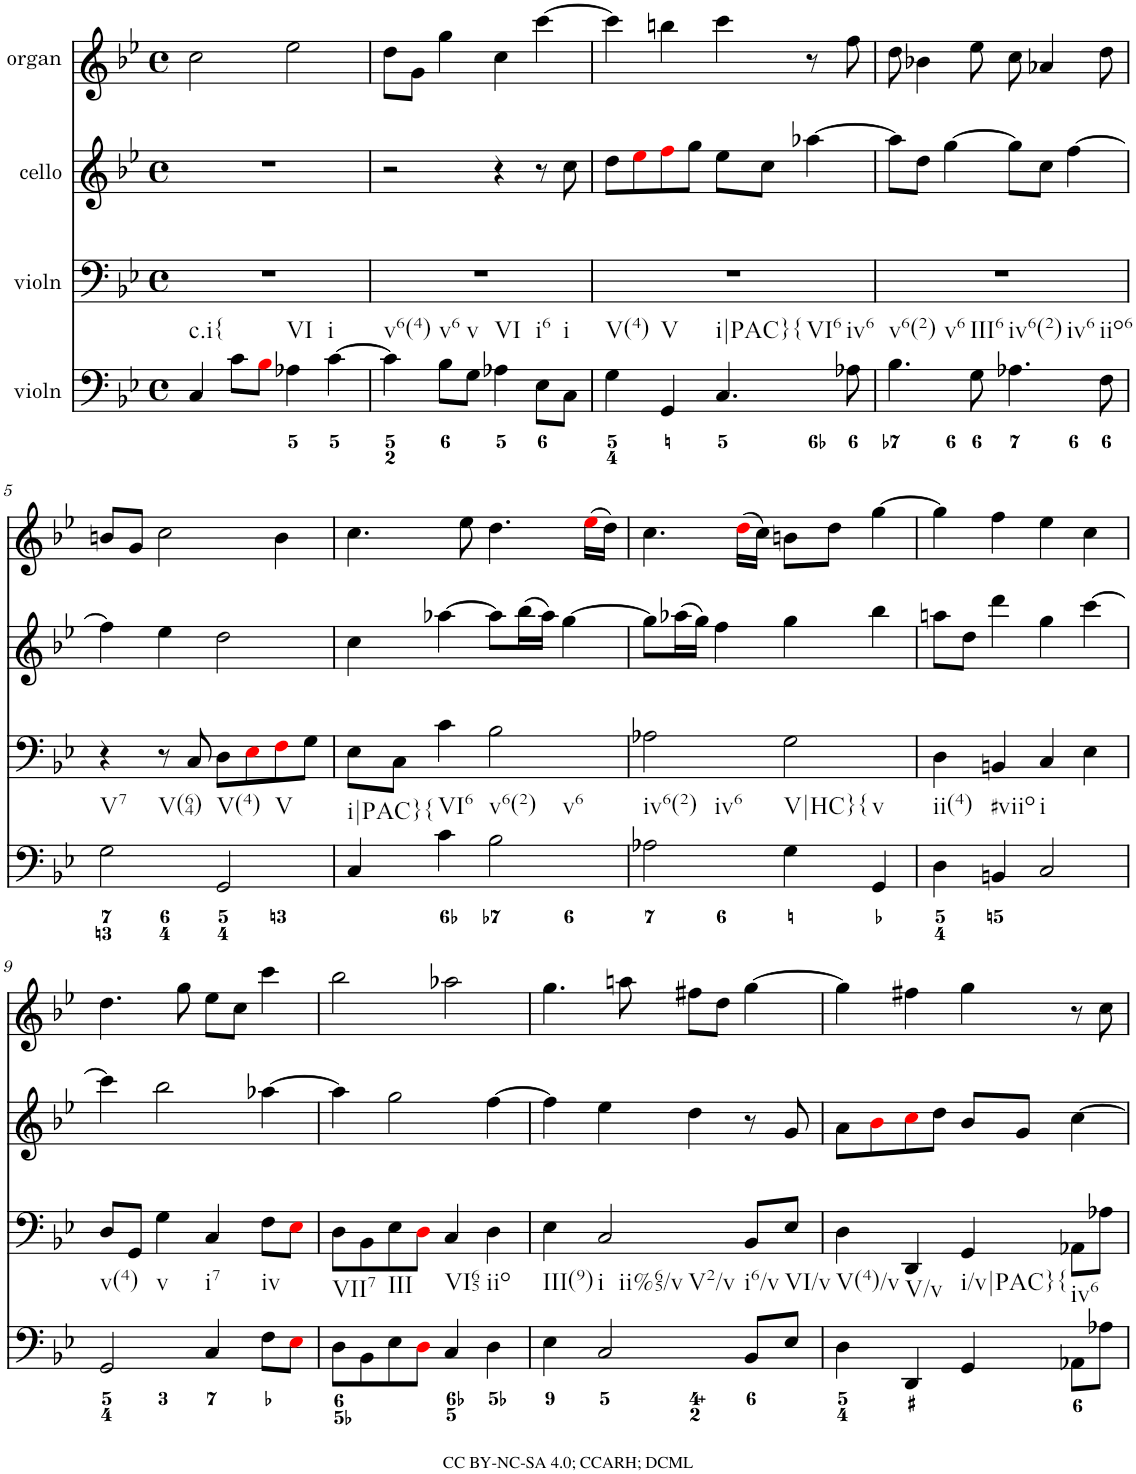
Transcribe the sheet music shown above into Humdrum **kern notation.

**kern	**kern	**kern	**kern
*part4	*part3	*part2	*part1
*staff4	*staff3	*staff2	*staff1
*I"violn	*I"violn	*I"cello	*I"organ
*clefF4	*clefF4	*clefG2	*clefG2
*k[b-e-]	*k[b-e-]	*k[b-e-]	*k[b-e-]
*g:	*g:	*g:	*g:
*M4/4	*M4/4	*M4/4	*M4/4
*met(c)	*met(c)	*met(c)	*met(c)
=1	=1	=1	=1
!	!LO:TX:b:t=c.i{	!	!
!	!LO:TX:b:t=VI	!	!
!	!LO:TX:b:t=i	!	!
4C/	1r	1r	2cc\
8c\L	.	.	.
8B-i\J	.	.	.
4A-X\	.	.	2ee-\
[4c\	.	.	.
=2	=2	=2	=2
!	!LO:TX:b:t=v6(4)	!	!
!	!LO:TX:b:t=v6	!	!
!	!LO:TX:b:t=v	!	!
!	!LO:TX:b:t=VI	!	!
!	!LO:TX:b:t=i6	!	!
!	!LO:TX:b:t=i	!	!
4c\]	1r	2r	8dd\L
.	.	.	8g\J
8B-\L	.	.	4gg\
8G\J	.	.	.
4A-X\	.	4r	4cc\
8E-\L	.	8r	[4ccc\
8C\J	.	8cc\	.
=3	=3	=3	=3
!	!LO:TX:b:t=V(4)	!	!
!	!LO:TX:b:t=V	!	!
!	!LO:TX:b:t=i|PAC}{	!	!
!	!LO:TX:b:t=VI6	!	!
!	!LO:TX:b:t=iv6	!	!
4G\	1r	8dd\L	4ccc\]
.	.	8ee-i\	.
4GG/	.	8ffi\	4bbn\
.	.	8gg\J	.
4.C/	.	8ee-\L	4ccc\
.	.	8cc\J	.
.	.	[4aa-X\	8r
8A-X\	.	.	8ff\
=4	=4	=4	=4
!	!LO:TX:b:t=v6(2)	!	!
!	!LO:TX:b:t=v6	!	!
!	!LO:TX:b:t=III6	!	!
!	!LO:TX:b:t=iv6(2)	!	!
!	!LO:TX:b:t=iv6	!	!
!	!LO:TX:b:t=iio6	!	!
4.B-\	1r	8aa-\L]	8dd\
.	.	8dd\J	4b-X\
.	.	[4gg\	.
8G\	.	.	8ee-\
4.A-X\	.	8gg\L]	8cc\
.	.	8cc\J	4a-X/
.	.	[4ff\	.
8F\	.	.	8dd\
!!LO:LB:g=z
=5	=5	=5	=5
!	!LO:TX:b:t=V7	!	!
2G\	4r	4ff\]	8bn/L
.	.	.	8g/J
!	!LO:TX:b:t=V(64)	!	!
.	8r	4ee-\	2cc\
.	8C/	.	.
!	!LO:TX:b:t=V(4)	!	!
2GG/	8D\L	2dd\	.
.	8E-i\	.	.
!	!LO:TX:b:t=V	!	!
.	8Fi\	.	4b\
.	8G\J	.	.
=6	=6	=6	=6
!	!LO:TX:b:t=i|PAC}{	!	!
4C/	8E-\L	4cc\	4.cc\
.	8C\J	.	.
!	!LO:TX:b:t=VI6	!	!
4c\	4c\	[4aa-X\	.
.	.	.	8ee-\
!	!LO:TX:b:t=v6(2)	!	!
!	!LO:TX:b:t=v6	!	!
2B-\	2B-\	8aa-\L]	4.dd\
.	.	(16bb-\L	.
.	.	16aa-\JJ)	.
.	.	[4gg\	.
.	.	.	(16ee-i\LL
.	.	.	16dd\JJ)
=7	=7	=7	=7
!	!LO:TX:b:t=iv6(2)	!	!
!	!LO:TX:b:t=iv6	!	!
2A-X\	2A-X\	8gg\L]	4.cc\
.	.	(16aa-X\L	.
.	.	16gg\JJ)	.
.	.	4ff\	.
.	.	.	(16ddi\LL
.	.	.	16cc\JJ)
!	!LO:TX:b:t=V|HC}{	!	!
!	!LO:TX:b:t=v	!	!
4G\	2G\	4gg\	8bn\L
.	.	.	8dd\J
4GG/	.	4bb-\	[4gg\
=8	=8	=8	=8
!	!LO:TX:b:t=ii(4)	!	!
4D\	4D\	8aan\L	4gg\]
.	.	8dd\J	.
!	!LO:TX:b:t=#viio	!	!
4BBn/	4BBn/	4ddd\	4ff\
!	!LO:TX:b:t=i	!	!
2C/	4C/	4gg\	4ee-\
.	4E-\	[4ccc\	4cc\
!!LO:LB:g=z
=9	=9	=9	=9
!	!LO:TX:b:t=v(4)	!	!
2GG/	8D/L	4ccc\]	4.dd\
.	8GG/J	.	.
!	!LO:TX:b:t=v	!	!
.	4G\	2bb-\	.
.	.	.	8gg\
!	!LO:TX:b:t=i7	!	!
4C/	4C/	.	8ee-\L
.	.	.	8cc\J
!	!LO:TX:b:t=iv	!	!
8F\L	8F\L	[4aa-X\	4ccc\
8E-i\J	8E-i\J	.	.
=10	=10	=10	=10
!	!LO:TX:b:t=VII7	!	!
8D\L	8D\L	4aa-\]	2bb-\
8BB-\	8BB-\	.	.
!	!LO:TX:b:t=III	!	!
8E-\	8E-\	2gg\	.
8Di\J	8Di\J	.	.
!	!LO:TX:b:t=VI65	!	!
4C/	4C/	.	2aa-X\
!	!LO:TX:b:t=iio	!	!
4D\	4D\	[4ff\	.
=11	=11	=11	=11
!	!LO:TX:b:t=III(9)	!	!
4E-\	4E-\	4ff\]	4.gg\
!	!LO:TX:b:t=i	!	!
!	!LO:TX:b:t=ii%65/v	!	!
!	!LO:TX:b:t=V2/v	!	!
2C/	2C/	4ee-\	.
.	.	.	8aan\
.	.	4dd\	8ff#X\L
.	.	.	8dd\J
!	!LO:TX:b:t=i6/v	!	!
8BB-/L	8BB-/L	8r	[4gg\
!	!LO:TX:b:t=VI/v	!	!
8E-/J	8E-/J	8g/	.
=12	=12	=12	=12
!	!LO:TX:b:t=V(4)/v	!	!
4D\	4D\	8a\L	4gg\]
.	.	8b-i\	.
!	!LO:TX:b:t=V/v	!	!
4DD/	4DD/	8cci\	4ff#X\
.	.	8dd\J	.
!	!LO:TX:b:t=i/v|PAC}{	!	!
4GG/	4GG/	8b-/L	4gg\
.	.	8g/J	.
!	!LO:TX:b:t=iv6	!	!
8AA-X\L	8AA-X\L	[4cc\	8r
8A-X\J	8A-X\J	.	8cc\
=	=	=	=
*-	*-	*-	*-
